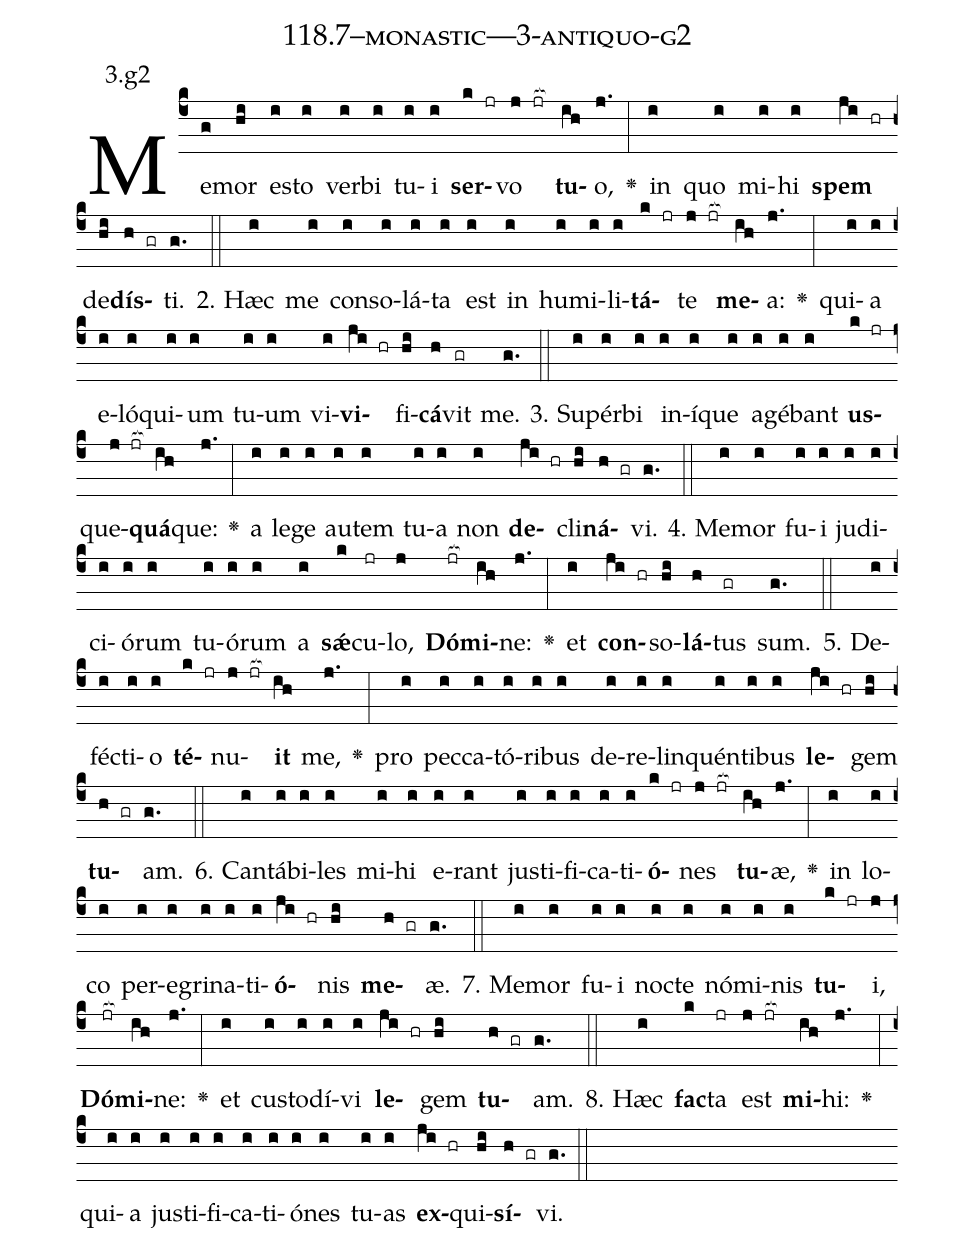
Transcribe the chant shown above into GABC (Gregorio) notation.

name: 118.7--monastic---3-antiquo-g2;
annotation: 3.g2;
%%
(c4)Me(g)mor(hi) es(i)to(i) ver(i)bi(i) tu(i)i(i) <b>ser</b>(k jr)vo(j jr[ocb:1{]) <b>tu</b>(ih[ocb:0}])o,(j.) <v>\greheightstar</v>(:) in(i) quo(i) mi(i)hi(i) <b>spem</b>(ji hr) de(hi)<b>dís</b>(h gr)ti.(g.) (::)
2. Hæc(i) me(i) con(i)so(i)lá(i)ta(i) est(i) in(i) hu(i)mi(i)li(i)<b>tá</b>(k jr)te(j jr[ocb:1{]) <b>me</b>(ih[ocb:0}])a:(j.) <v>\greheightstar</v>(:) qui(i)a(i) e(i)ló(i)qui(i)um(i) tu(i)um(i) vi(i)<b>vi</b>(ji hr)fi(hi)<b>cá</b>(h)vit(gr) me.(g.) (::)
3. Su(i)pér(i)bi(i) in(i)í(i)que(i) a(i)gé(i)bant(i) <b>us</b>(k jr)que(j jr[ocb:1{])<b>quá</b>(ih[ocb:0}])que:(j.) <v>\greheightstar</v>(:) a(i) le(i)ge(i) au(i)tem(i) tu(i)a(i) non(i) <b>de</b>(ji hr)cli(hi)<b>ná</b>(h gr)vi.(g.) (::)
4. Me(i)mor(i) fu(i)i(i) ju(i)di(i)ci(i)ó(i)rum(i) tu(i)ó(i)rum(i) a(i) <b>sǽ</b>(k)cu(jr)lo,(j) <b>Dó</b>(jr[ocb:1{])<b>mi</b>(ih[ocb:0}])ne:(j.) <v>\greheightstar</v>(:) et(i) <b>con</b>(ji hr)so(hi)<b>lá</b>(h)tus(gr) sum.(g.) (::)
5. De(i)féc(i)ti(i)o(i) <b>té</b>(k jr)nu(j jr[ocb:1{])<b>it</b>(ih[ocb:0}]) me,(j.) <v>\greheightstar</v>(:) pro(i) pec(i)ca(i)tó(i)ri(i)bus(i) de(i)re(i)lin(i)quén(i)ti(i)bus(i) <b>le</b>(ji hr)gem(hi) <b>tu</b>(h gr)am.(g.) (::)
6. Can(i)tá(i)bi(i)les(i) mi(i)hi(i) e(i)rant(i) jus(i)ti(i)fi(i)ca(i)ti(i)<b>ó</b>(k jr)nes(j jr[ocb:1{]) <b>tu</b>(ih[ocb:0}])æ,(j.) <v>\greheightstar</v>(:) in(i) lo(i)co(i) per(i)e(i)gri(i)na(i)ti(i)<b>ó</b>(ji hr)nis(hi) <b>me</b>(h gr)æ.(g.) (::)
7. Me(i)mor(i) fu(i)i(i) noc(i)te(i) nó(i)mi(i)nis(i) <b>tu</b>(k jr)i,(j) <b>Dó</b>(jr[ocb:1{])<b>mi</b>(ih[ocb:0}])ne:(j.) <v>\greheightstar</v>(:) et(i) cus(i)to(i)dí(i)vi(i) <b>le</b>(ji hr)gem(hi) <b>tu</b>(h gr)am.(g.) (::)
8. Hæc(i) <b>fac</b>(k)ta(jr) est(j jr[ocb:1{]) <b>mi</b>(ih[ocb:0}])hi:(j.) <v>\greheightstar</v>(:) qui(i)a(i) jus(i)ti(i)fi(i)ca(i)ti(i)ó(i)nes(i) tu(i)as(i) <b>ex</b>(ji hr)qui(hi)<b>sí</b>(h gr)vi.(g.) (::)
